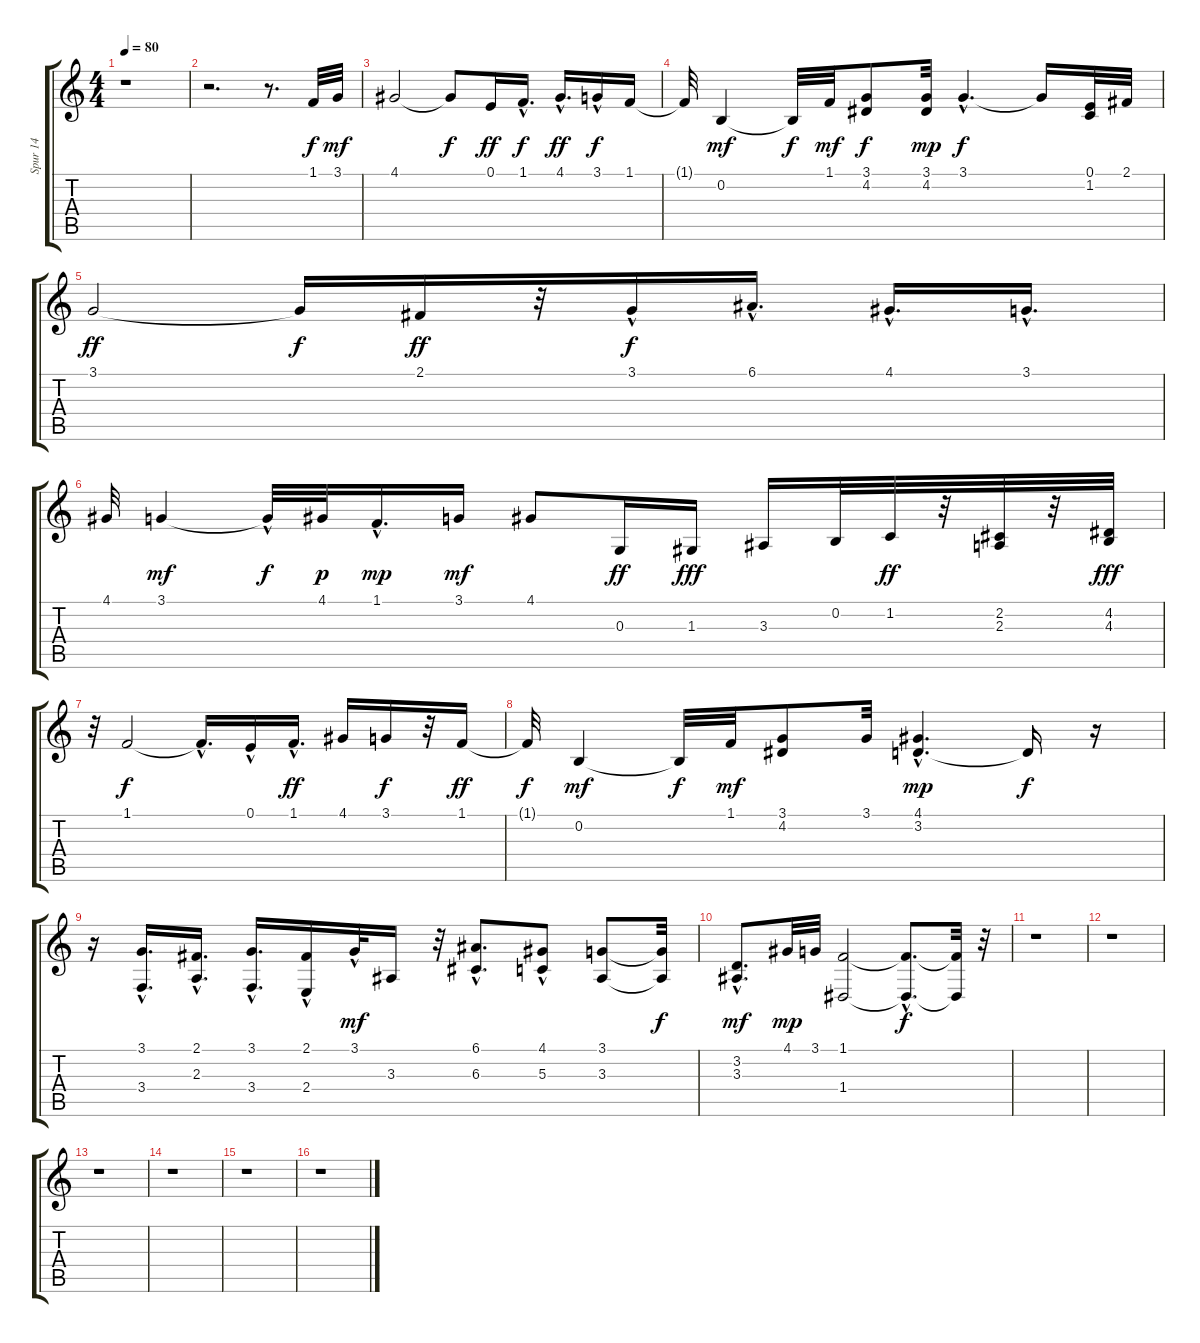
\track ("Spur 14" "Spur 14") {instrument violin}
\staff {score tabs}
\tuning (E4 B3 G3 D3 A2 E2) {hide}
\ts (4 4)
\tempo 80
\clef g2
\ks c
r.1{dy f instrument violin} |
r.2{d} r.8{d} 1.1.32{volume 10 instrument violin} 3.1.32{dy mf} |
4.1.2 4.1{t}.8{dy f} 0.1.16{dy ff} 1.1{hac}.16{d dy f} 4.1{hac}.16{d dy ff} 3.1{hac}.16{dy f} 1.1.16 |
1.1{t}.32 0.2.4{dy mf} 0.2{t}.32{dy f} 1.1.32{dy mf} (3.1 4.2).8{dy f} (3.1 4.2).32{dy mp} 3.1{hac}.4{d dy f} 3.1{t}.16 (0.1 1.2).32 2.1.32 |
3.1.2{dy ff} 3.1{t}.16{dy f} 2.1.16{dy ff} r.32 3.1{hac}.16{dy f} 6.1{hac}.16{d} 4.1{hac}.16{d} 3.1{hac}.16{d} |
4.1.32 3.1.4{dy mf} 3.1{hac t}.32{dy f} 4.1.32{dy p} 1.1{hac}.16{d dy mp} 3.1.16{dy mf} 4.1.8 0.3.16{dy ff} 1.3.16{dy fff} 3.3.16 0.2.32 1.2.32{dy ff} r.32 (2.2 2.3).32 r.32 (4.2 4.3).32{dy fff} |
r.32 1.1.2{dy f} 1.1{hac t}.16{d} 0.1{hac}.16 1.1{hac}.16{d dy ff} 4.1.16 3.1.16{dy f} r.32 1.1.16{dy ff} |
1.1{t}.32{dy f} 0.2.4{dy mf} 0.2{t}.32{dy f} 1.1.32{dy mf} (3.1 4.2).8 3.1.32 (4.1 3.2{hac}).4{d dy mp} 3.2{t}.16{dy f} r.16 |
r.16 (3.1{hac} 3.4{hac}).16{d} (2.1{hac} 2.3).16{d} (3.1{hac} 3.4{hac}).16{d} (2.1{hac} 2.4).16 3.1{hac}.32{dy mf} 3.3.16 r.32 (6.1{hac} 6.3{hac}).8{d} (4.1 5.3{hac}).8 (3.1 3.3).8 (3.1{t} 3.3{t}).32{dy f} |
(3.2{hac} 3.3{hac}).8{d dy mf} 4.1.32{dy mp} 3.1.32 (1.1 1.4).2 (1.1{hac t} 1.4{hac t}).8{d dy f} (1.1{t} 1.4{t}).32 r.32 |
r.1 |
r.1 |
r.1 |
r.1 |
r.1 |
r.1
